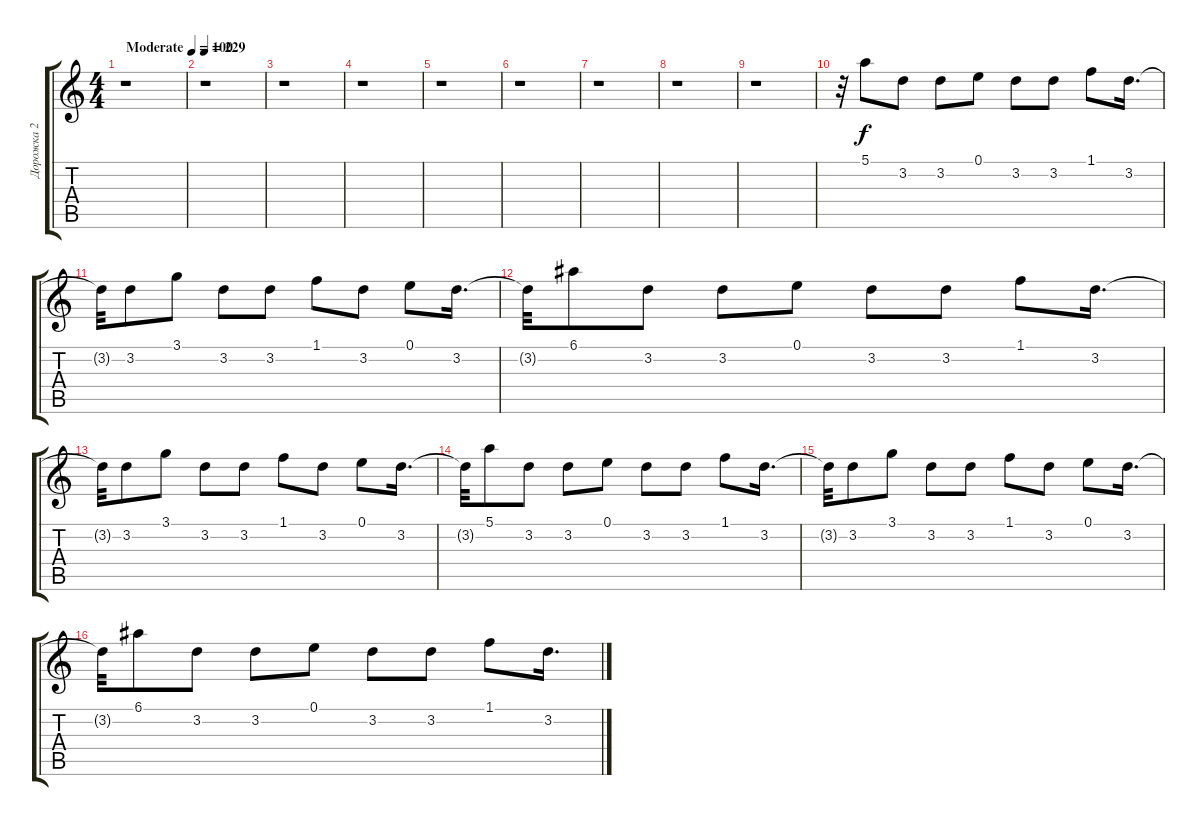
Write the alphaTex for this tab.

\track ("Дорожка 2" "Дорожка 2") {instrument overdrivenguitar}
\staff {score tabs}
\tuning (E4 B3 G3 D3 A2 E2) {hide}
\ts (4 4)
\tempo (100 "Moderate")
\clef g2
\ks c
r.1{dy f instrument overdrivenguitar} |
\tempo 229
r.1 |
r.1 |
r.1 |
r.1 |
r.1 |
r.1 |
r.1 |
r.1 |
r.32 5.1.8 3.2.8 3.2.8 0.1.8 3.2.8 3.2.8 1.1.8 3.2.16{d} |
3.2{t}.32 3.2.8 3.1.8 3.2.8 3.2.8 1.1.8 3.2.8 0.1.8 3.2.16{d} |
3.2{t}.32 6.1.8 3.2.8 3.2.8 0.1.8 3.2.8 3.2.8 1.1.8 3.2.16{d} |
3.2{t}.32 3.2.8 3.1.8 3.2.8 3.2.8 1.1.8 3.2.8 0.1.8 3.2.16{d} |
3.2{t}.32 5.1.8 3.2.8 3.2.8 0.1.8 3.2.8 3.2.8 1.1.8 3.2.16{d} |
3.2{t}.32 3.2.8 3.1.8 3.2.8 3.2.8 1.1.8 3.2.8 0.1.8 3.2.16{d} |
3.2{t}.32 6.1.8 3.2.8 3.2.8 0.1.8 3.2.8 3.2.8 1.1.8 3.2.16{d}
